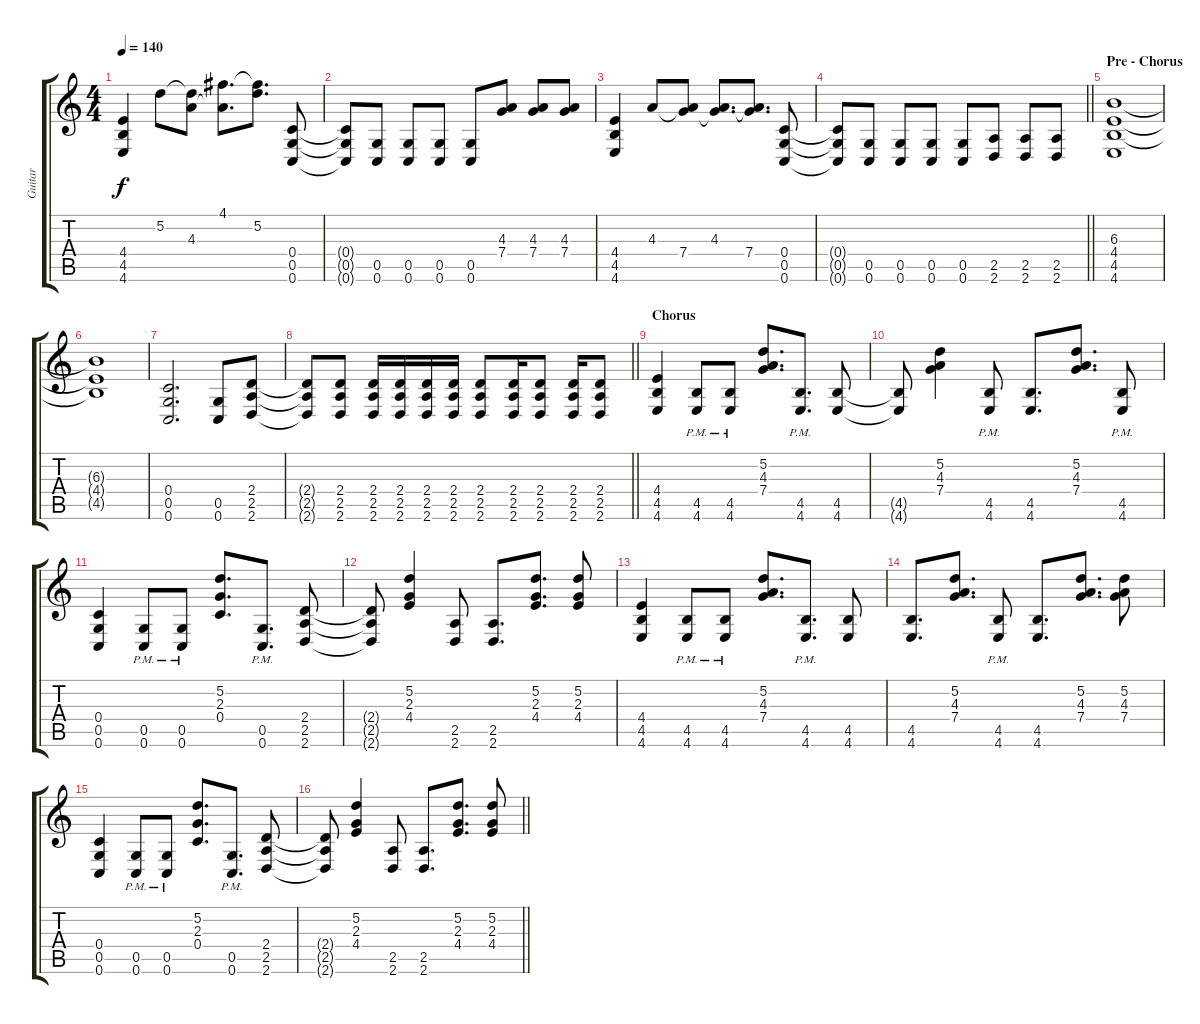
\track ("Guitar " "Guitar ") {instrument distortionguitar}
\staff {score tabs}
\tuning (D4 A3 F3 C3 G2 C2) {hide}
\ts (4 4)
\tempo 140
\clef g2
\ks c
(4.4 4.5 4.6).4{dy f} 5.2.8 (5.2{t} 4.3).8 (4.1 4.3{t}).8{d} (4.1{t} 5.2).8{d} (0.4 0.5 0.6).8 |
(0.4{t} 0.5{t} 0.6{t}).8 (0.5 0.6).8 (0.5 0.6).8 (0.5 0.6).8 (0.5 0.6).8 (4.3 7.4).8 (4.3 7.4).8 (4.3 7.4).8 |
(4.4 4.5 4.6).4 4.3.8 (4.3{t} 7.4).8 (4.3 7.4{t}).8{d} (4.3{t} 7.4).8{d} (0.4 0.5 0.6).8 |
\barLineRight lightlight
(0.4{t} 0.5{t} 0.6{t}).8 (0.5 0.6).8 (0.5 0.6).8 (0.5 0.6).8 (0.5 0.6).8 (2.5 2.6).8 (2.5 2.6).8 (2.5 2.6).8 |
\section ("" "Pre - Chorus")
(6.3 4.4 4.5 4.6).1 |
(6.3{t} 4.4{t} 4.5{t}).1 |
(0.4 0.5 0.6).2{d} (0.5 0.6).8 (2.4 2.5 2.6).8 |
\barLineRight lightlight
(2.4{t} 2.5{t} 2.6{t}).8 (2.4 2.5 2.6).8 (2.4 2.5 2.6).16 (2.4 2.5 2.6).16 (2.4 2.5 2.6).16 (2.4 2.5 2.6).16 (2.4 2.5 2.6).8 (2.4 2.5 2.6).16 (2.4 2.5 2.6).8 (2.4 2.5 2.6).16 (2.4 2.5 2.6).8 |
\section ("" "Chorus")
(4.4 4.5 4.6).4 (4.5{pm} 4.6{pm}).8 (4.5{pm} 4.6{pm}).8 (5.2 4.3 7.4).8{d} (4.5{pm} 4.6{pm}).8{d} (4.5 4.6).8 |
(4.5{t} 4.6{t}).8 (5.2 4.3 7.4).4 (4.5{pm} 4.6{pm}).8 (4.5 4.6).8{d} (5.2 4.3 7.4).8{d} (4.5{pm} 4.6{pm}).8 |
(0.4 0.5 0.6).4 (0.5{pm} 0.6{pm}).8 (0.5{pm} 0.6{pm}).8 (5.2 2.3 0.4).8{d} (0.5{pm} 0.6{pm}).8{d} (2.4 2.5 2.6).8 |
(2.4{t} 2.5{t} 2.6{t}).8 (5.2 2.3 4.4).4 (2.5 2.6).8 (2.5 2.6).8{d} (5.2 2.3 4.4).8{d} (5.2 2.3 4.4).8 |
(4.4 4.5 4.6).4 (4.5{pm} 4.6{pm}).8 (4.5{pm} 4.6{pm}).8 (5.2 4.3 7.4).8{d} (4.5{pm} 4.6{pm}).8{d} (4.5 4.6).8 |
(4.5 4.6).8{d} (5.2 4.3 7.4).8{d} (4.5{pm} 4.6{pm}).8 (4.5 4.6).8{d} (5.2 4.3 7.4).8{d} (5.2 4.3 7.4).8 |
(0.4 0.5 0.6).4 (0.5{pm} 0.6{pm}).8 (0.5{pm} 0.6{pm}).8 (5.2 2.3 0.4).8{d} (0.5{pm} 0.6{pm}).8{d} (2.4 2.5 2.6).8 |
\barLineRight lightlight
(2.4{t} 2.5{t} 2.6{t}).8 (5.2 2.3 4.4).4 (2.5 2.6).8 (2.5 2.6).8{d} (5.2 2.3 4.4).8{d} (5.2 2.3 4.4).8
